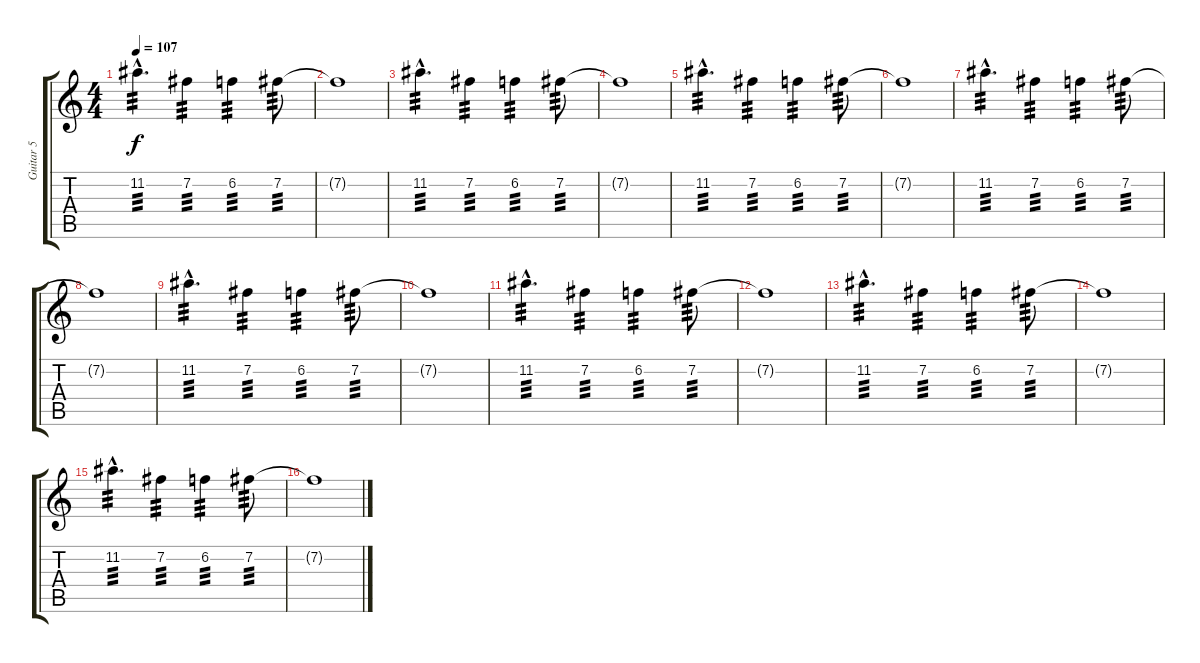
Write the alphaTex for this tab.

\track ("Guitar 5" "Guitar 5") {instrument overdrivenguitar}
\staff {score tabs}
\tuning (E4 B3 G3 D3 A2 E2) {hide}
\ts (4 4)
\tempo 107
\clef g2
\ks c
11.2{hac}.4{d tp 3 dy f} 7.2.4{tp 3} 6.2.4{tp 3} 7.2.8{tp 3} |
7.2{t}.1 |
11.2{hac}.4{d tp 3} 7.2.4{tp 3} 6.2.4{tp 3} 7.2.8{tp 3} |
7.2{t}.1 |
11.2{hac}.4{d tp 3} 7.2.4{tp 3} 6.2.4{tp 3} 7.2.8{tp 3} |
7.2{t}.1 |
11.2{hac}.4{d tp 3} 7.2.4{tp 3} 6.2.4{tp 3} 7.2.8{tp 3} |
7.2{t}.1 |
11.2{hac}.4{d tp 3} 7.2.4{tp 3} 6.2.4{tp 3} 7.2.8{tp 3} |
7.2{t}.1 |
11.2{hac}.4{d tp 3} 7.2.4{tp 3} 6.2.4{tp 3} 7.2.8{tp 3} |
7.2{t}.1 |
11.2{hac}.4{d tp 3} 7.2.4{tp 3} 6.2.4{tp 3} 7.2.8{tp 3} |
7.2{t}.1 |
11.2{hac}.4{d tp 3} 7.2.4{tp 3} 6.2.4{tp 3} 7.2.8{tp 3} |
7.2{t}.1
